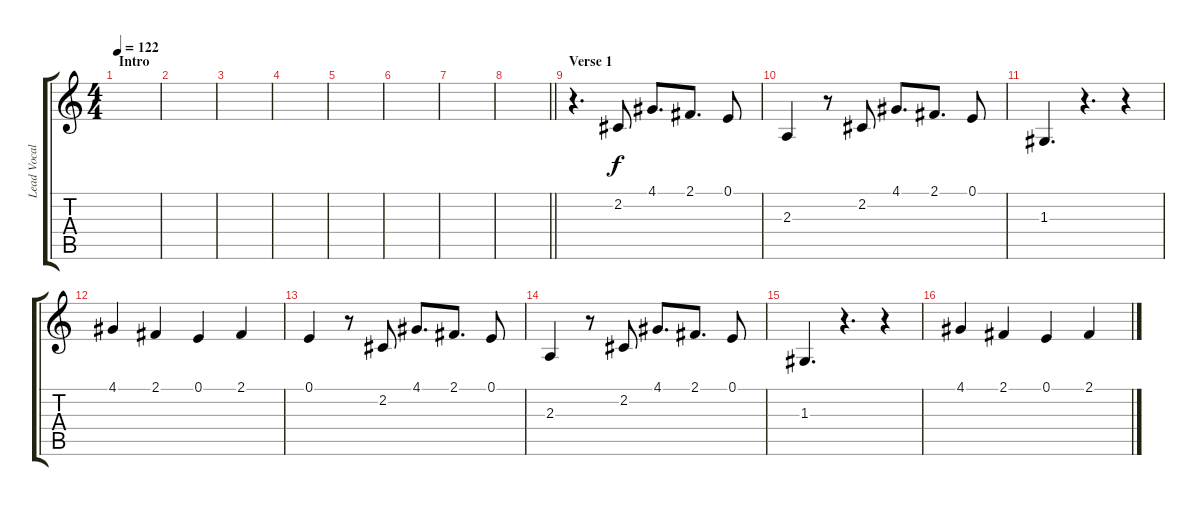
\track ("Lead Vocal" "Lead Vocal") {instrument lead6voice}
\staff {score tabs}
\tuning (E4 B3 G3 D3 A2 E2) {hide}
\ts (4 4)
\section ("" "Intro")
\tempo 122
\clef g2
\ks c
|
|
|
|
|
|
|
\barLineRight lightlight
|
\section ("" "Verse 1")
r.4{d} 2.2.8 4.1.8{d} 2.1.8{d} 0.1.8 |
2.3.4 r.8 2.2.8 4.1.8{d} 2.1.8{d} 0.1.8 |
1.3.4{d} r.4{d} r.4 |
4.1.4 2.1.4 0.1.4 2.1.4 |
0.1.4 r.8 2.2.8 4.1.8{d} 2.1.8{d} 0.1.8 |
2.3.4 r.8 2.2.8 4.1.8{d} 2.1.8{d} 0.1.8 |
1.3.4{d} r.4{d} r.4 |
4.1.4 2.1.4 0.1.4 2.1.4
